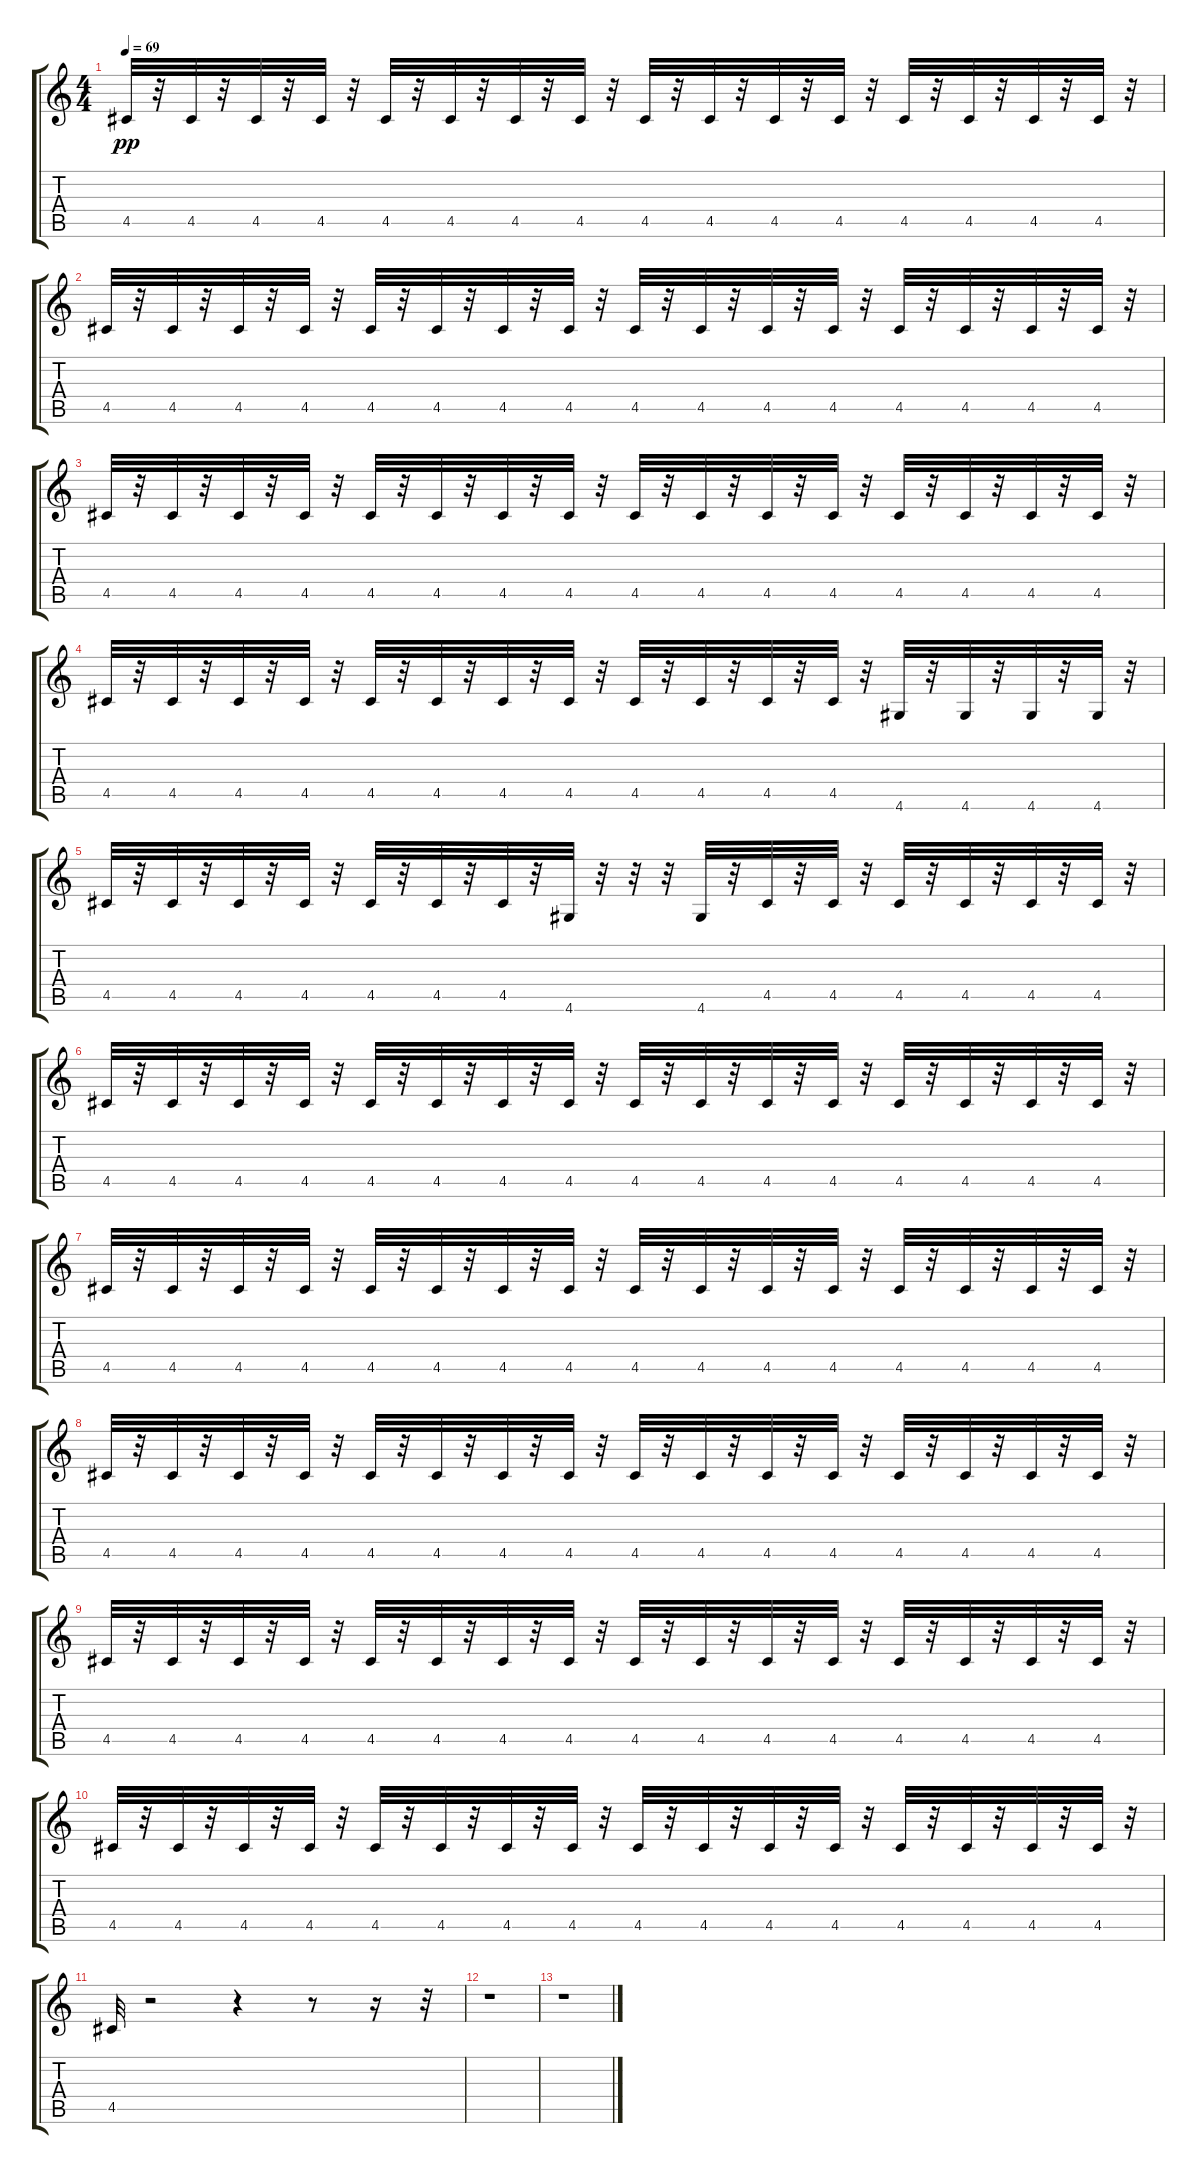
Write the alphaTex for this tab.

\track "" {instrument synthbass1}
\staff {score tabs}
\tuning (E4 B3 G3 D3 A2 E2) {hide}
\ts (4 4)
\tempo 69
\clef g2
\ks c
4.5.32{dy pp} r.32 4.5.32 r.32 4.5.32 r.32 4.5.32 r.32 4.5.32 r.32 4.5.32 r.32 4.5.32 r.32 4.5.32 r.32 4.5.32 r.32 4.5.32 r.32 4.5.32 r.32 4.5.32 r.32 4.5.32 r.32 4.5.32 r.32 4.5.32 r.32 4.5.32 r.32 |
4.5.32 r.32 4.5.32 r.32 4.5.32 r.32 4.5.32 r.32 4.5.32 r.32 4.5.32 r.32 4.5.32 r.32 4.5.32 r.32 4.5.32 r.32 4.5.32 r.32 4.5.32 r.32 4.5.32 r.32 4.5.32 r.32 4.5.32 r.32 4.5.32 r.32 4.5.32 r.32 |
4.5.32 r.32 4.5.32 r.32 4.5.32 r.32 4.5.32 r.32 4.5.32 r.32 4.5.32 r.32 4.5.32 r.32 4.5.32 r.32 4.5.32 r.32 4.5.32 r.32 4.5.32 r.32 4.5.32 r.32 4.5.32 r.32 4.5.32 r.32 4.5.32 r.32 4.5.32 r.32 |
4.5.32 r.32 4.5.32 r.32 4.5.32 r.32 4.5.32 r.32 4.5.32 r.32 4.5.32 r.32 4.5.32 r.32 4.5.32 r.32 4.5.32 r.32 4.5.32 r.32 4.5.32 r.32 4.5.32 r.32 4.6.32 r.32 4.6.32 r.32 4.6.32 r.32 4.6.32 r.32 |
4.5.32 r.32 4.5.32 r.32 4.5.32 r.32 4.5.32 r.32 4.5.32 r.32 4.5.32 r.32 4.5.32 r.32 4.6.32 r.32 r.32 r.32 4.6.32 r.32 4.5.32 r.32 4.5.32 r.32 4.5.32 r.32 4.5.32 r.32 4.5.32 r.32 4.5.32 r.32 |
4.5.32 r.32 4.5.32 r.32 4.5.32 r.32 4.5.32 r.32 4.5.32 r.32 4.5.32 r.32 4.5.32 r.32 4.5.32 r.32 4.5.32 r.32 4.5.32 r.32 4.5.32 r.32 4.5.32 r.32 4.5.32 r.32 4.5.32 r.32 4.5.32 r.32 4.5.32 r.32 |
4.5.32 r.32 4.5.32 r.32 4.5.32 r.32 4.5.32 r.32 4.5.32 r.32 4.5.32 r.32 4.5.32 r.32 4.5.32 r.32 4.5.32 r.32 4.5.32 r.32 4.5.32 r.32 4.5.32 r.32 4.5.32 r.32 4.5.32 r.32 4.5.32 r.32 4.5.32 r.32 |
4.5.32 r.32 4.5.32 r.32 4.5.32 r.32 4.5.32 r.32 4.5.32 r.32 4.5.32 r.32 4.5.32 r.32 4.5.32 r.32 4.5.32 r.32 4.5.32 r.32 4.5.32 r.32 4.5.32 r.32 4.5.32 r.32 4.5.32 r.32 4.5.32 r.32 4.5.32 r.32 |
4.5.32 r.32 4.5.32 r.32 4.5.32 r.32 4.5.32 r.32 4.5.32 r.32 4.5.32 r.32 4.5.32 r.32 4.5.32 r.32 4.5.32 r.32 4.5.32 r.32 4.5.32 r.32 4.5.32 r.32 4.5.32 r.32 4.5.32 r.32 4.5.32 r.32 4.5.32 r.32 |
4.5.32 r.32 4.5.32 r.32 4.5.32 r.32 4.5.32 r.32 4.5.32 r.32 4.5.32 r.32 4.5.32 r.32 4.5.32 r.32 4.5.32 r.32 4.5.32 r.32 4.5.32 r.32 4.5.32 r.32 4.5.32 r.32 4.5.32 r.32 4.5.32 r.32 4.5.32 r.32 |
4.5.32 r.2 r.4 r.8 r.16 r.32 |
r.1 |
r.1
